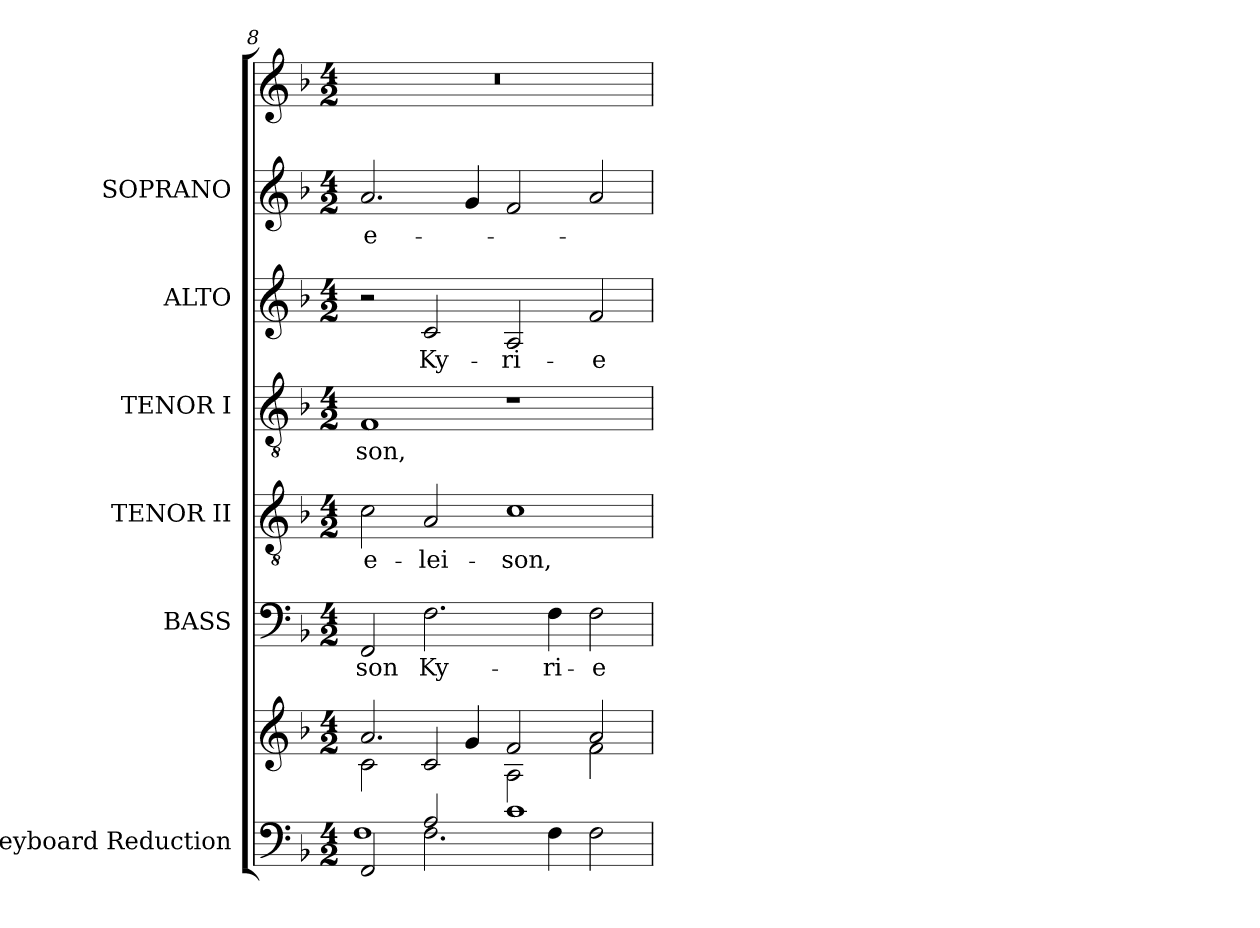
**kern	**kern	**kern	**text	**kern	**text	**kern	**text	**kern	**text	**kern	**text	**kern
*part7	*part7	*part6	*part6	*part5	*part5	*part4	*part4	*part3	*part3	*part2	*part2	*part1
*staff8	*staff7	*staff6	*staff6	*staff5	*staff5	*staff4	*staff4	*staff3	*staff3	*staff2	*staff2	*staff1
*I"Keyboard Reduction	*	*I"BASS	*	*I"TENOR II	*	*I"TENOR I	*	*I"ALTO	*	*I"SOPRANO	*	*
*I'Reduc.	*	*I'B.	*	*I'T. II	*	*I'T. I	*	*I'A.	*	*I'S.	*	*
!!LO:PB:g=z
*clefF4	*clefG2	*clefF4	*	*clefGv2	*	*clefGv2	*	*clefG2	*	*clefG2	*	*clefG2
*	*	*	*	*ITrd7c12	*	*ITrd7c12	*	*	*	*	*	*
*k[b-]	*k[b-]	*k[b-]	*	*k[b-]	*	*k[b-]	*	*k[b-]	*	*k[b-]	*	*k[b-]
*F:	*F:	*F:	*	*F:	*	*F:	*	*F:	*	*F:	*	*F:
*M4/2	*M4/2	*M4/2	*	*M4/2	*	*M4/2	*	*M4/2	*	*M4/2	*	*M4/2
=8	=8	=8	=8	=8	=8	=8	=8	=8	=8	=8	=8	=8
*^	*^	*	*	*	*	*	*	*	*	*	*	*
*	*^	*	*	*	*	*	*	*	*	*	*	*	*	*
!	!	!	!	!	!	!LO:LY:b:color=#000000	!	!	!	!	!	!	!	!	!
!	!	!	!	!	!	!	!	!LO:LY:b:color=#000000	!	!	!	!	!	!	!
!	!	!	!	!	!	!	!	!	!	!LO:LY:b:color=#000000	!	!	!	!	!
!	!	!	!	!	!	!	!	!	!	!	!	!	!	!LO:LY:b:color=#000000	!LO:N:vis=1
2ryy	2FFi/	1Fi	2.ai/	2ci\	2FFi/	-son	2Ci\	e-	1FFi	-son,	2r	.	2.ai/	e-	0r
!	!	!	!	!	!	!LO:LY:b:color=#000000	!	!	!	!	!	!	!	!	!
!	!	!	!	!	!	!	!	!LO:LY:b:color=#000000	!	!	!	!	!	!	!
!	!	!	!	!	!	!	!	!	!	!	!	!LO:LY:b:color=#000000	!	!	!
2Ai/	2.Fi\	.	.	2ci/	2.Fi\	Ky-	2AAi/	-lei-	.	.	2ci/	Ky-	.	.	.
.	.	.	4gi/	.	.	.	.	.	.	.	.	.	4gi/	.	.
!	!	!	!	!	!	!	!	!LO:LY:b:color=#000000	!	!	!	!	!	!	!
!	!	!	!	!	!	!	!	!	!	!	!	!LO:LY:b:color=#000000	!	!	!
1ci	.	1ryy	2fi/	2Ai\	.	.	1Ci	-son,	1r	.	2Ai/	-ri-	2fi/	.	.
!	!	!	!	!	!	!LO:LY:b:color=#000000	!	!	!	!	!	!	!	!	!
.	4Fi\	.	.	.	4Fi\	-ri-	.	.	.	.	.	.	.	.	.
!	!	!	!	!	!	!LO:LY:b:color=#000000	!	!	!	!	!	!	!	!	!
!	!	!	!	!	!	!	!	!	!	!	!	!LO:LY:b:color=#000000	!	!	!
.	2Fi\	.	2ai/	2fi\	2Fi\	-e	.	.	.	.	2fi/	-e	2ai/	.	.
*v	*v	*v	*	*	*	*	*	*	*	*	*	*	*	*	*
*	*v	*v	*	*	*	*	*	*	*	*	*	*	*
=	=	=	=	=	=	=	=	=	=	=	=	=
*-	*-	*-	*-	*-	*-	*-	*-	*-	*-	*-	*-	*-
